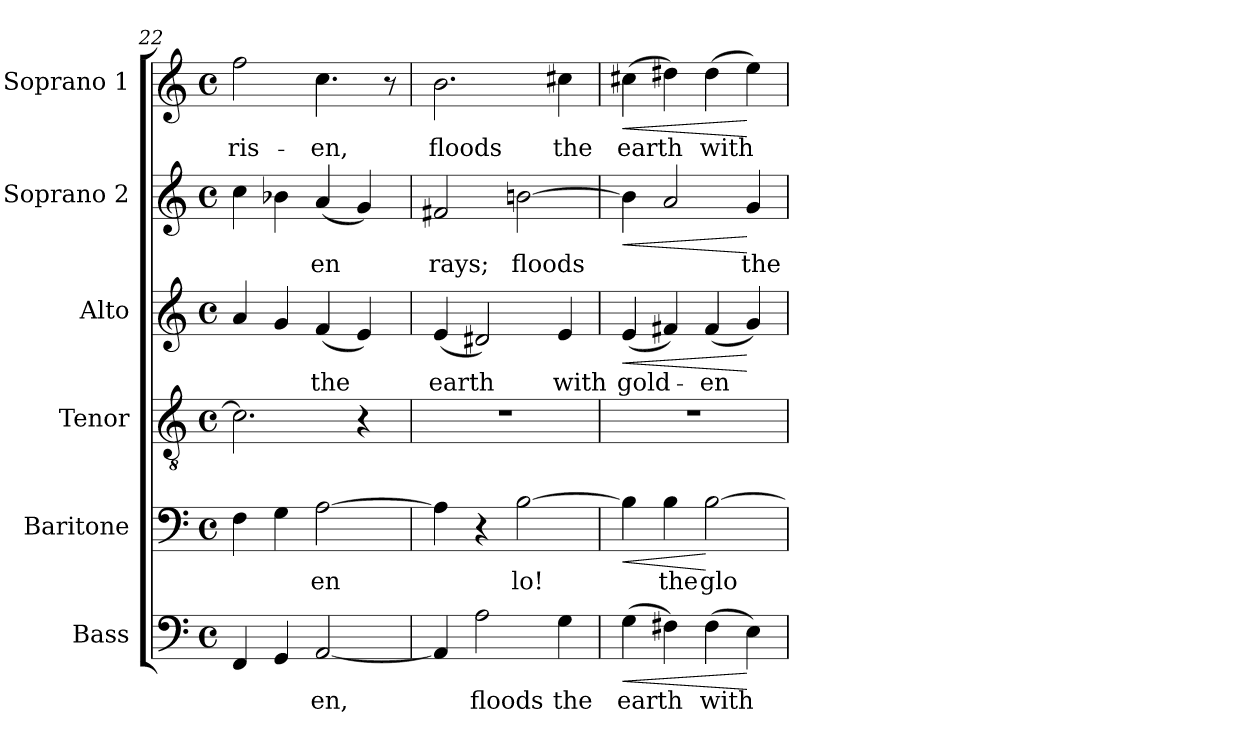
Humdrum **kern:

**kern	**text	**dynam	**kern	**text	**dynam	**kern	**kern	**text	**dynam	**kern	**text	**dynam	**kern	**text	**dynam
*part6	*part6	*part6	*part5	*part5	*part5	*part4	*part3	*part3	*part3	*part2	*part2	*part2	*part1	*part1	*part1
*staff6	*staff6	*staff6	*staff5	*staff5	*staff5	*staff4	*staff3	*staff3	*staff3	*staff2	*staff2	*staff2	*staff1	*staff1	*staff1
*I"Bass	*	*	*I"Baritone	*	*	*I"Tenor	*I"Alto	*	*	*I"Soprano 2	*	*	*I"Soprano 1	*	*
*I'B.	*	*	*I'Bar.	*	*	*I'T.	*I'A.	*	*	*I'S2.	*	*	*I'S1.	*	*
!!LO:LB:g=z
*clefF4	*	*	*clefF4	*	*	*clefGv2	*clefG2	*	*	*clefG2	*	*	*clefG2	*	*
*	*	*	*	*	*	*ITrd7c12	*	*	*	*	*	*	*	*	*
*k[]	*	*	*k[]	*	*	*k[]	*k[]	*	*	*k[]	*	*	*k[]	*	*
*C:	*	*	*C:	*	*	*C:	*C:	*	*	*C:	*	*	*C:	*	*
*M4/4	*	*	*M4/4	*	*	*M4/4	*M4/4	*	*	*M4/4	*	*	*M4/4	*	*
*met(c)	*	*	*met(c)	*	*	*met(c)	*met(c)	*	*	*met(c)	*	*	*met(c)	*	*
=22	=22	=22	=22	=22	=22	=22	=22	=22	=22	=22	=22	=22	=22	=22	=22
!	!	!	!	!	!	!	!	!	!	!	!	!	!	!LO:LY:b:color=#000000	!
4FFi/	.	.	4Fi\	.	.	2.Ci\]	4ai/	.	.	4cci\	.	.	2ffi\	ris-	.
4GGi/	.	.	4Gi\	.	.	.	4gi/	.	.	4b-Xi\	.	.	.	.	.
!	!LO:LY:b:color=#000000	!	!	!	!	!	!	!	!	!	!	!	!	!	!
!	!	!	!	!LO:LY:b:color=#000000	!	!	!	!	!	!	!	!	!	!	!
!	!	!	!	!	!	!	!	!LO:LY:b:color=#000000	!	!	!	!	!	!	!
!	!	!	!	!	!	!	!	!	!	!	!LO:LY:b:color=#000000	!	!	!	!
!	!	!	!	!	!	!	!	!	!	!	!	!	!	!LO:LY:b:color=#000000	!
[2AAi/	-en,	.	[2Ai\	-en	.	.	(4fi/	the	.	(4ai/	-en	.	4.cci\	-en,	.
.	.	.	.	.	.	4r	4ei/)	.	.	4gi/)	.	.	.	.	.
.	.	.	.	.	.	.	.	.	.	.	.	.	8r	.	.
=23	=23	=23	=23	=23	=23	=23	=23	=23	=23	=23	=23	=23	=23	=23	=23
!	!	!	!	!	!	!	!	!LO:LY:b:color=#000000	!	!	!	!	!	!	!
!	!	!	!	!	!	!	!	!	!	!	!LO:LY:b:color=#000000	!	!	!	!
!	!	!	!	!	!	!	!	!	!	!	!	!	!	!LO:LY:b:color=#000000	!
4AAi/]	.	.	4Ai\]	.	.	1r	(4ei/	earth	.	2f#Xi/	rays;	.	2.bi\	floods	.
!	!LO:LY:b:color=#000000	!	!	!	!	!	!	!	!	!	!	!	!	!	!
2Ai\	floods	.	4r	.	.	.	2d#Xi/)	.	.	.	.	.	.	.	.
!	!	!	!	!LO:LY:b:color=#000000	!	!	!	!	!	!	!	!	!	!	!
!	!	!	!	!	!	!	!	!	!	!	!LO:LY:b:color=#000000	!	!	!	!
.	.	.	[2Bi\	lo!	.	.	.	.	.	[2bni\	floods	.	.	.	.
!	!LO:LY:b:color=#000000	!	!	!	!	!	!	!	!	!	!	!	!	!	!
!	!	!	!	!	!	!	!	!LO:LY:b:color=#000000	!	!	!	!	!	!	!
!	!	!	!	!	!	!	!	!	!	!	!	!	!	!LO:LY:b:color=#000000	!
4Gi\	the	.	.	.	.	.	4ei/	with	.	.	.	.	4cc#Xi\	the	.
=24	=24	=24	=24	=24	=24	=24	=24	=24	=24	=24	=24	=24	=24	=24	=24
!	!LO:LY:b:color=#000000	!LO:HP:b	!	!	!LO:HP:b	!	!	!	!	!	!	!	!	!	!
!	!	!	!	!	!	!	!	!LO:LY:b:color=#000000	!LO:HP:b	!	!	!LO:HP:b	!	!	!
!	!	!	!	!	!	!	!	!	!	!	!	!	!	!LO:LY:b:color=#000000	!LO:HP:b
(4Gi\	earth	<	4Bi\]	.	<	1r	(4ei/	gold-	<	4bi\]	.	<	(4cc#Xi\	earth	<
!	!	!	!	!LO:LY:b:color=#000000	!	!	!	!	!	!	!	!	!	!	!
4F#Xi\)	.	.	4Bi\	the	.	.	4f#Xi/)	.	.	2ai/	.	.	4dd#Xi\)	.	.
!	!LO:LY:b:color=#000000	!	!	!	!	!	!	!	!	!	!	!	!	!	!
!	!	!	!	!LO:LY:b:color=#000000	!	!	!	!	!	!	!	!	!	!	!
!	!	!	!	!	!	!	!	!LO:LY:b:color=#000000	!	!	!	!	!	!	!
!	!	!	!	!	!	!	!	!	!	!	!	!	!	!LO:LY:b:color=#000000	!
(4F#i\	with	.	[2Bi\	glo-	[	.	(4f#i/	-en	.	.	.	.	(4dd#i\	with	.
!	!	!	!	!	!	!	!	!	!	!	!LO:LY:b:color=#000000	!	!	!	!
4Ei\)	.	[	.	.	.	.	4gi/)	.	[	4gi/	the	[	4eei\)	.	[
=	=	=	=	=	=	=	=	=	=	=	=	=	=	=	=
*-	*-	*-	*-	*-	*-	*-	*-	*-	*-	*-	*-	*-	*-	*-	*-
